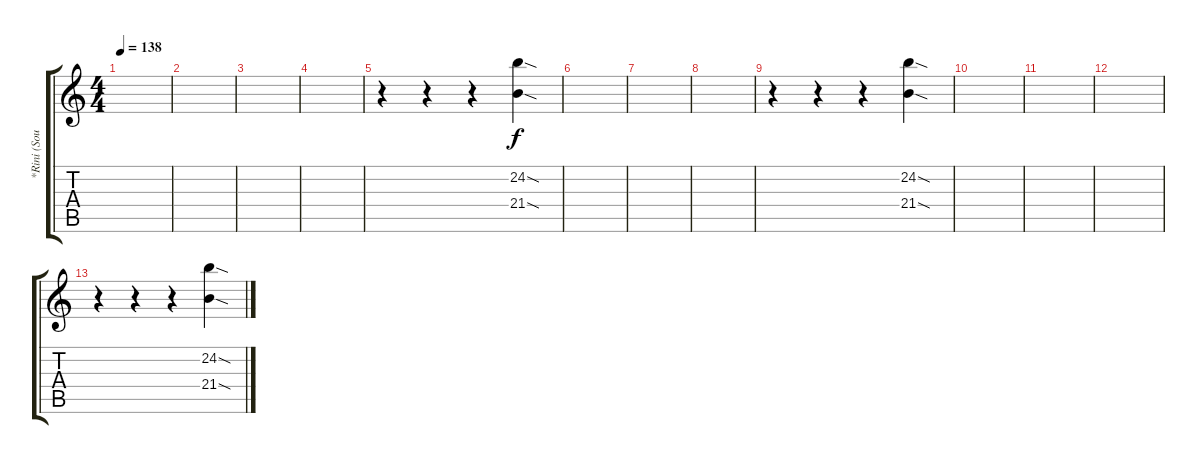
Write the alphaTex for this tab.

\track ("*Rini (Sound2)" "*Rini (Sou") {instrument tenorsax}
\staff {score tabs}
\tuning (E4 B3 G3 D3 A2 E2) {hide}
\ts (4 4)
\tempo 138
\clef g2
\ks c
|
|
|
|
r.4 r.4 r.4 (24.2{sod} 21.4{sod}).4 |
|
|
|
r.4 r.4 r.4 (24.2{sod} 21.4{sod}).4 |
|
|
|
r.4 r.4 r.4 (24.2{sod} 21.4{sod}).4
